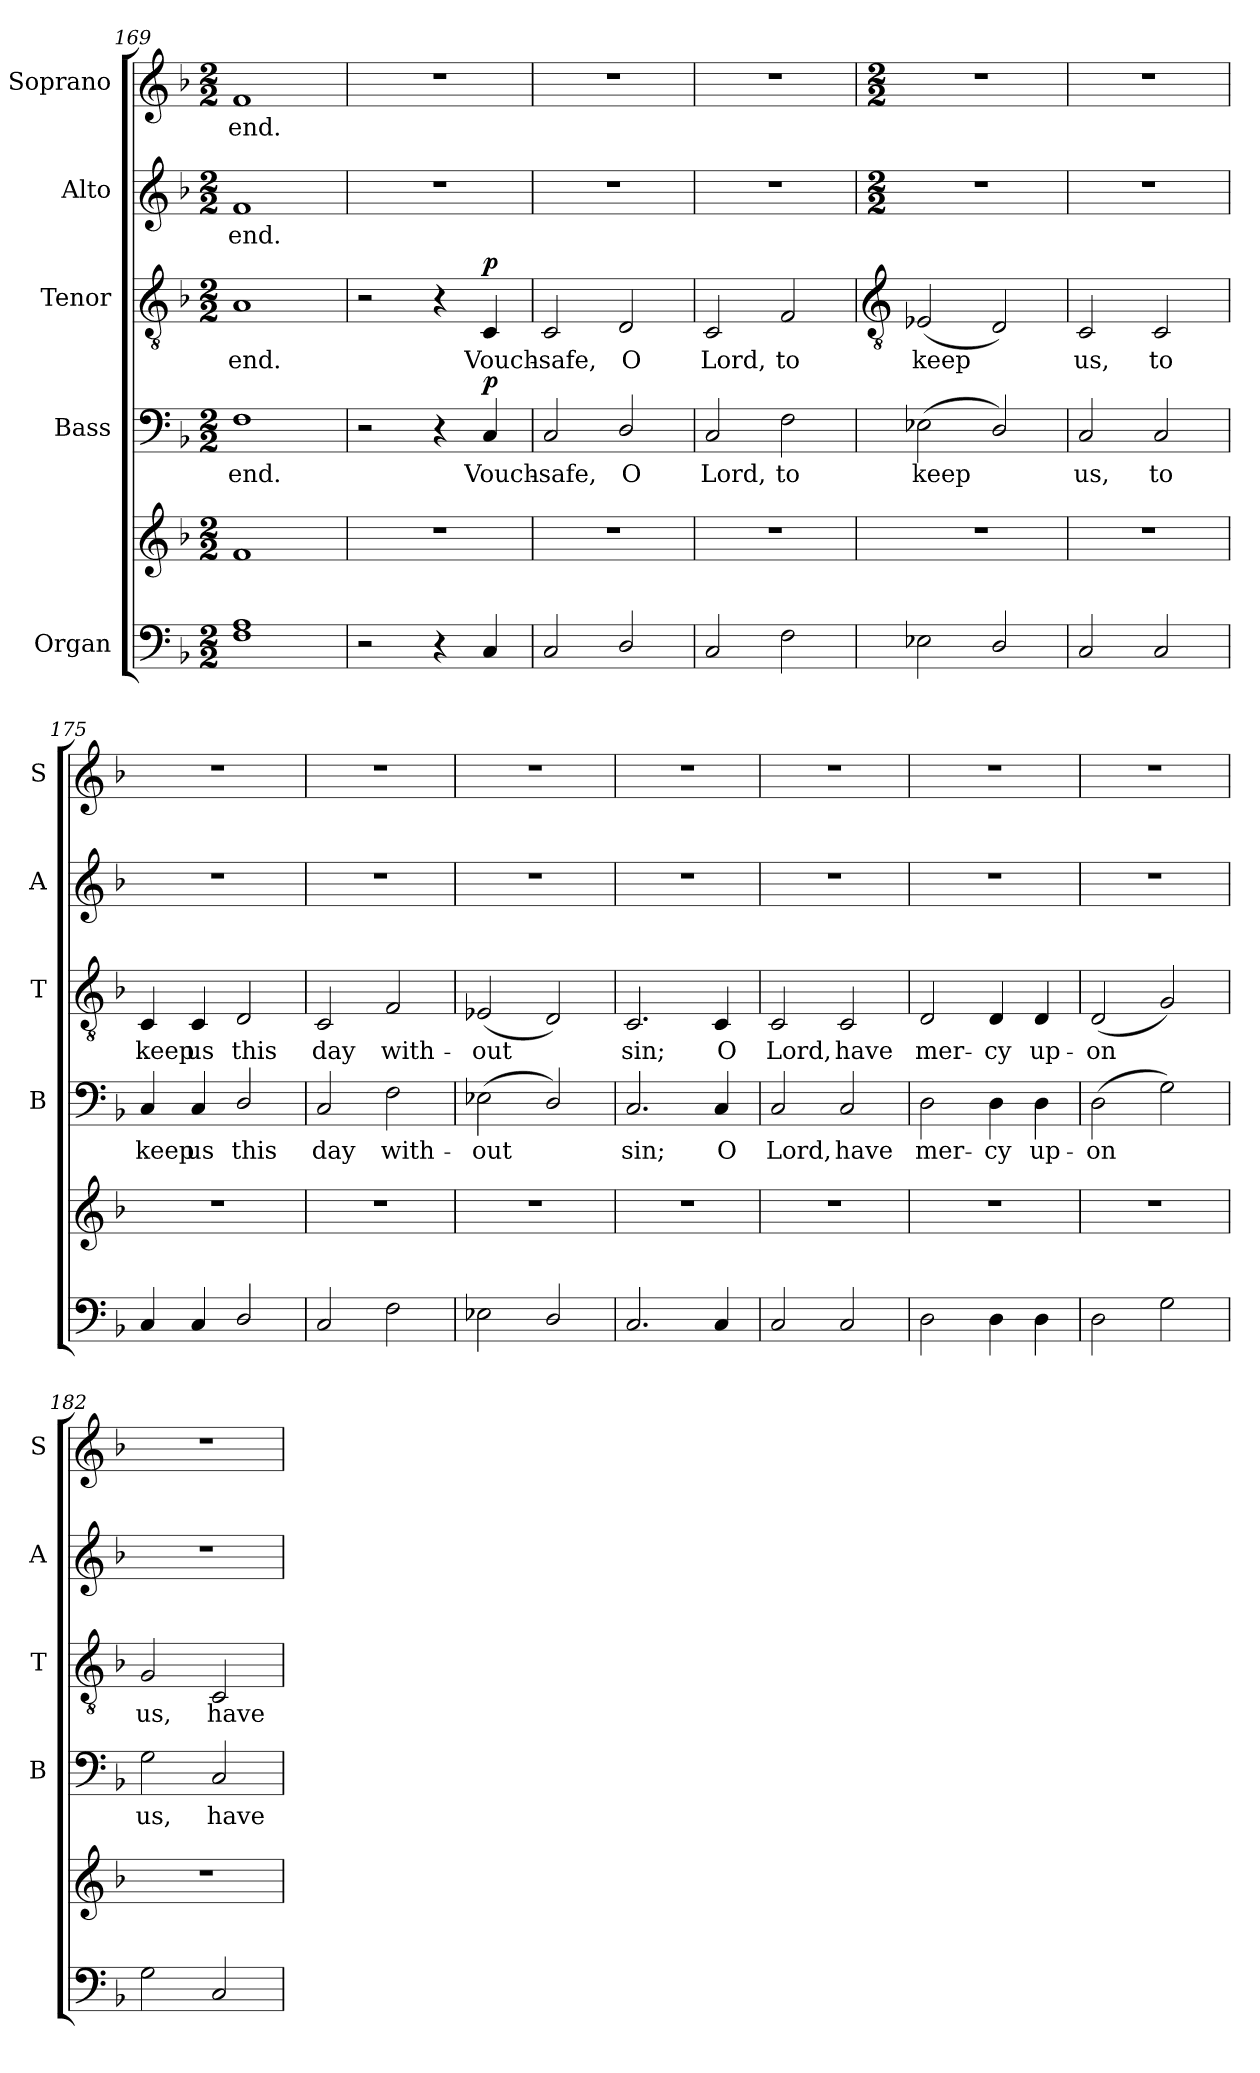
**kern	**kern	**kern	**text	**dynam	**kern	**text	**dynam	**kern	**text	**kern	**text
*part5	*part5	*part4	*part4	*part4	*part3	*part3	*part3	*part2	*part2	*part1	*part1
*staff6	*staff5	*staff4	*staff4	*staff4	*staff3	*staff3	*staff3	*staff2	*staff2	*staff1	*staff1
*I"Organ	*	*I"Bass	*	*	*I"Tenor	*	*	*I"Alto	*	*I"Soprano	*
*	*	*I'B	*	*	*I'T	*	*	*I'A	*	*I'S	*
*clefF4	*clefG2	*clefF4	*	*	*clefGv2	*	*	*clefG2	*	*clefG2	*
*k[b-]	*k[b-]	*k[b-]	*	*	*k[b-]	*	*	*k[b-]	*	*k[b-]	*
*F:	*F:	*F:	*	*	*F:	*	*	*F:	*	*F:	*
*M2/2	*M2/2	*M2/2	*	*	*M2/2	*	*	*M2/2	*	*M2/2	*
=169	=169	=169	=169	=169	=169	=169	=169	=169	=169	=169	=169
!	!	!	!LO:LY:b	!	!	!LO:LY:b	!	!	!LO:LY:b	!	!LO:LY:b
1F 1A	1f	1F	end.	.	1A	end.	.	1f	end.	1f	end.
=170	=170	=170	=170	=170	=170	=170	=170	=170	=170	=170	=170
2r	1r	2r	.	.	2r	.	.	1r	.	1r	.
4r	.	4r	.	.	4r	.	.	.	.	.	.
!	!	!	!LO:LY:b	!LO:DY:b	!	!LO:LY:b	!LO:DY:b	!	!	!	!
4C	.	4C	Vouch-	p	4C	Vouch-	p	.	.	.	.
=171	=171	=171	=171	=171	=171	=171	=171	=171	=171	=171	=171
!	!	!	!LO:LY:b	!	!	!LO:LY:b	!	!	!	!	!
2C	1r	2C	-safe,	.	2C	-safe,	.	1r	.	1r	.
!	!	!	!LO:LY:b	!	!	!LO:LY:b	!	!	!	!	!
2D/	.	2D/	O	.	2D/	O	.	.	.	.	.
=172	=172	=172	=172	=172	=172	=172	=172	=172	=172	=172	=172
!	!	!	!LO:LY:b	!	!	!LO:LY:b	!	!	!	!	!
2C	1r	2C	Lord,	.	2C	Lord,	.	1r	.	1r	.
!	!	!	!LO:LY:b	!	!	!LO:LY:b	!	!	!	!	!
2F	.	2F	to	.	2F	to	.	.	.	.	.
!!LO:LB:g=z
=173	=173	=173	=173	=173	=173	=173	=173	=173	=173	=173	=173
*	*	*	*	*	*clefGv2	*	*	*	*	*	*
*	*	*	*	*	*	*	*	*M2/2	*	*M2/2	*
!	!	!	!LO:LY:b	!	!	!LO:LY:b	!	!	!	!	!
2E-X	1r	(<2E-X	keep	.	(<2E-X	keep	.	1r	.	1r	.
2D/	.	2D/)	.	.	2D/)	.	.	.	.	.	.
=174	=174	=174	=174	=174	=174	=174	=174	=174	=174	=174	=174
!	!	!	!LO:LY:b	!	!	!LO:LY:b	!	!	!	!	!
2C	1r	2C	us,	.	2C	us,	.	1r	.	1r	.
!	!	!	!LO:LY:b	!	!	!LO:LY:b	!	!	!	!	!
2C	.	2C	to	.	2C	to	.	.	.	.	.
=175	=175	=175	=175	=175	=175	=175	=175	=175	=175	=175	=175
!	!	!	!LO:LY:b	!	!	!LO:LY:b	!	!	!	!	!
4C	1r	4C	keep	.	4C	keep	.	1r	.	1r	.
!	!	!	!LO:LY:b	!	!	!LO:LY:b	!	!	!	!	!
4C	.	4C	us	.	4C	us	.	.	.	.	.
!	!	!	!LO:LY:b	!	!	!LO:LY:b	!	!	!	!	!
2D/	.	2D/	this	.	2D/	this	.	.	.	.	.
=176	=176	=176	=176	=176	=176	=176	=176	=176	=176	=176	=176
!	!	!	!LO:LY:b	!	!	!LO:LY:b	!	!	!	!	!
2C	1r	2C	day	.	2C	day	.	1r	.	1r	.
!	!	!	!LO:LY:b	!	!	!LO:LY:b	!	!	!	!	!
2F	.	2F	with-	.	2F	with-	.	.	.	.	.
=177	=177	=177	=177	=177	=177	=177	=177	=177	=177	=177	=177
!	!	!	!LO:LY:b	!	!	!LO:LY:b	!	!	!	!	!
2E-X	1r	(<2E-X	-out	.	(<2E-X	-out	.	1r	.	1r	.
2D/	.	2D/)	.	.	2D/)	.	.	.	.	.	.
=178	=178	=178	=178	=178	=178	=178	=178	=178	=178	=178	=178
!	!	!	!LO:LY:b	!	!	!LO:LY:b	!	!	!	!	!
2.C	1r	2.C	sin;	.	2.C	sin;	.	1r	.	1r	.
!	!	!	!LO:LY:b	!	!	!LO:LY:b	!	!	!	!	!
4C	.	4C	O	.	4C	O	.	.	.	.	.
=179	=179	=179	=179	=179	=179	=179	=179	=179	=179	=179	=179
!	!	!	!LO:LY:b	!	!	!LO:LY:b	!	!	!	!	!
2C	1r	2C	Lord,	.	2C	Lord,	.	1r	.	1r	.
!	!	!	!LO:LY:b	!	!	!LO:LY:b	!	!	!	!	!
2C	.	2C	have	.	2C	have	.	.	.	.	.
=180	=180	=180	=180	=180	=180	=180	=180	=180	=180	=180	=180
!	!	!	!LO:LY:b	!	!	!LO:LY:b	!	!	!	!	!
2D	1r	2D	mer-	.	2D	mer-	.	1r	.	1r	.
!	!	!	!LO:LY:b	!	!	!LO:LY:b	!	!	!	!	!
4D	.	4D	-cy	.	4D	-cy	.	.	.	.	.
!	!	!	!LO:LY:b	!	!	!LO:LY:b	!	!	!	!	!
4D	.	4D	up-	.	4D	up-	.	.	.	.	.
=181	=181	=181	=181	=181	=181	=181	=181	=181	=181	=181	=181
!	!	!	!LO:LY:b	!	!	!LO:LY:b	!	!	!	!	!
2D	1r	(2D	-on	.	(2D	-on	.	1r	.	1r	.
2G	.	2G)	.	.	2G)	.	.	.	.	.	.
=182	=182	=182	=182	=182	=182	=182	=182	=182	=182	=182	=182
!	!	!	!LO:LY:b	!	!	!LO:LY:b	!	!	!	!	!
2G	1r	2G	us,	.	2G	us,	.	1r	.	1r	.
!	!	!	!LO:LY:b	!	!	!LO:LY:b	!	!	!	!	!
2C	.	2C	have	.	2C	have	.	.	.	.	.
=	=	=	=	=	=	=	=	=	=	=	=
*-	*-	*-	*-	*-	*-	*-	*-	*-	*-	*-	*-
